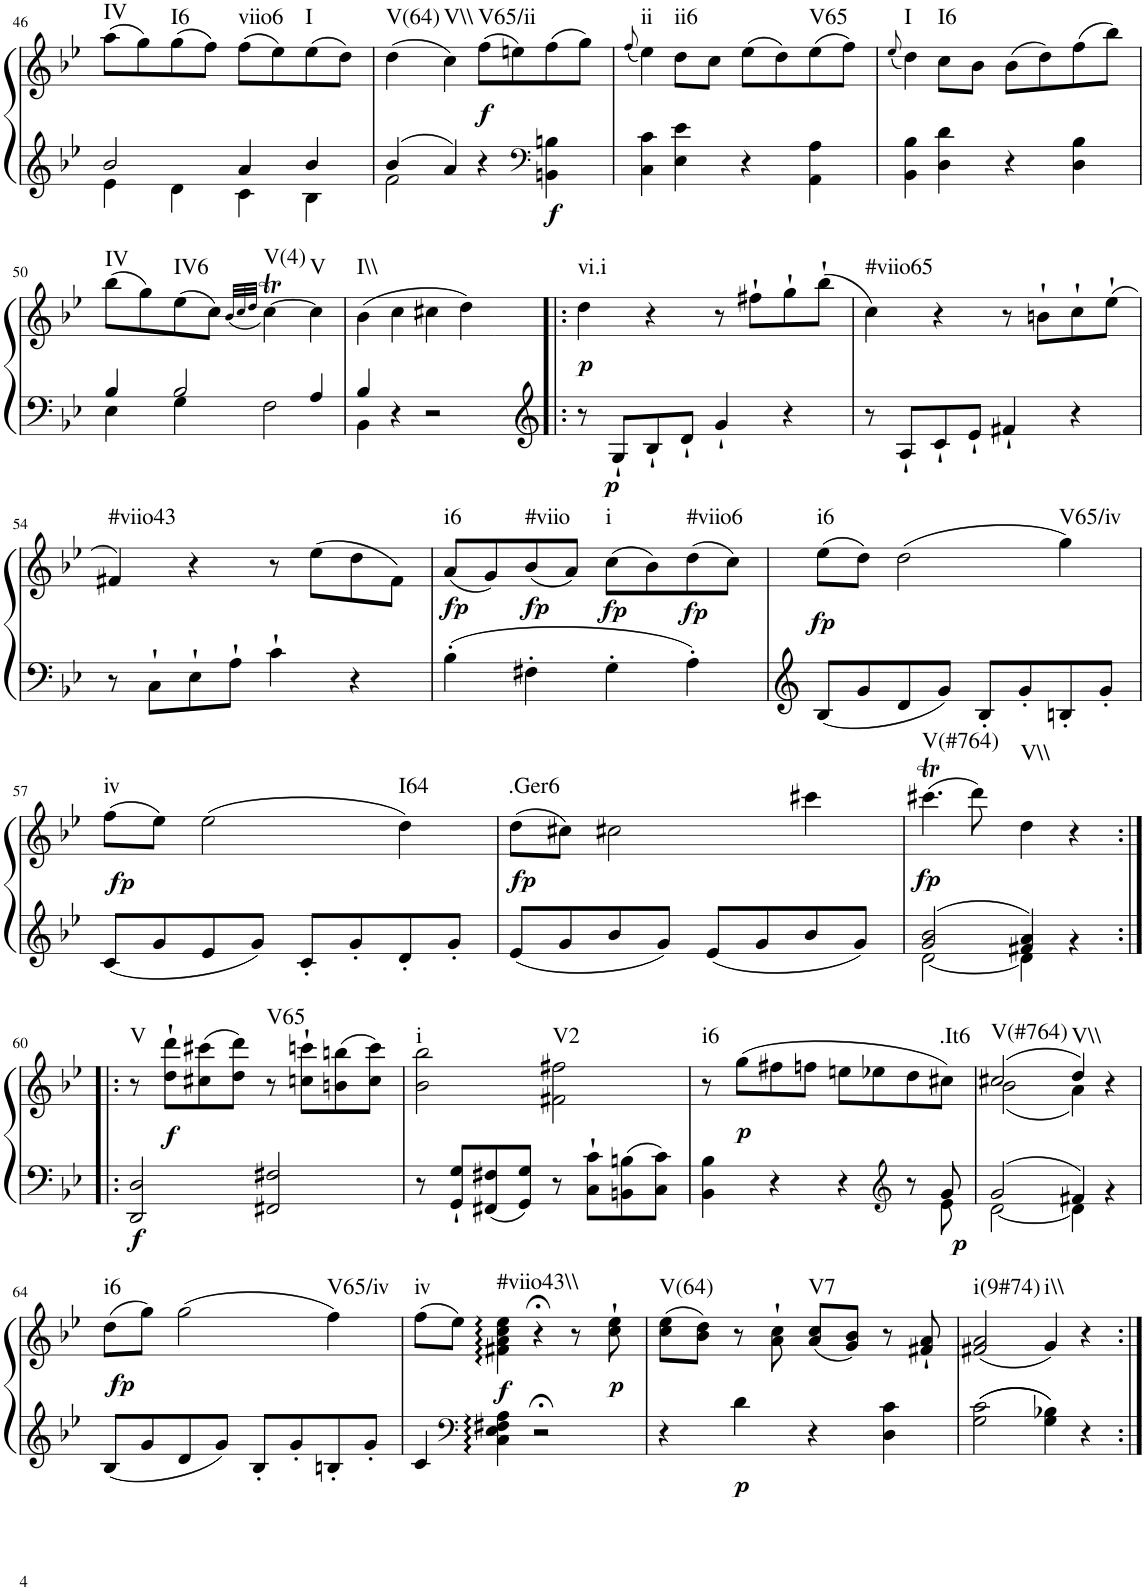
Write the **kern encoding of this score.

**kern	**kern	**dynam	**harte
*part1	*part1	*part1	*part1
*staff2	*staff1	*staff1/2	*
*I"Klavier linke Hand	*	*	*
!!LO:PB:g=z
*clefG2	*clefG2	*	*
*k[b-e-]	*k[b-e-]	*	*
*M2/2	*M2/2	*	*
*met(c|)	*met(c|)	*	*
=46	=46	=46	=46
*^	*	*	*
!	!	!	!	!LO:H:kt=IV
2b-/	4e-\	(8aa\L	.	N
.	.	8gg\)	.	.
!	!	!	!	!LO:H:kt=I6
.	4d\	(8gg\	.	N
.	.	8ff\J)	.	.
!	!	!	!	!LO:H:kt=viio6
4a/	4c\	(8ff\L	.	N
.	.	8ee-\)	.	.
!	!	!	!	!LO:H:kt=I
4b-/	4B-\	(8ee-\	.	N
.	.	8dd\J)	.	.
=47	=47	=47	=47	=47
!	!	!	!	!LO:H:kt=V(64)
4b-/	2f\	(4dd\	.	N
!	!	!	!	!LO:H:kt=V\\
4a/	.	4cc\)	.	N
!	!	!	!LO:DY:b	!LO:H:kt=V65/ii
4r	4ryy	(8ff\L	f	N
.	.	8een\)	.	.
*clefF4	*	*	*	*
!	!	!	!LO:DY:b=2	!
4BBn\ 4Bn\	4ryy	(8ff\	f	.
.	.	8gg\J)	.	.
*v	*v	*	*	*
=48	=48	=48	=48
.	(8qff/	.	.
!	!	!	!LO:H:kt=ii
4C\ 4c\	4ee-\)	.	N
!	!	!	!LO:H:kt=ii6
4E-\ 4e-\	8dd\L	.	N
.	8cc\J	.	.
4r	(8ee-\L	.	.
.	8dd\)	.	.
!	!	!	!LO:H:kt=V65
4AA\ 4A\	(8ee-\	.	N
.	8ff\J)	.	.
=49	=49	=49	=49
.	(8qee-/	.	.
!	!	!	!LO:H:kt=I
4BB-\ 4B-\	4dd\)	.	N
!	!	!	!LO:H:kt=I6
4D\ 4d\	8cc\L	.	N
.	8b-\J	.	.
4r	(8b-\L	.	.
.	8dd\)	.	.
4D\ 4B-\	(8ff\	.	.
.	8bb-\J)	.	.
!!LO:LB:g=z
=50	=50	=50	=50
*^	*	*	*
!	!	!	!	!LO:H:kt=IV
4B-/	4E-\	(8bb-\L	.	N
.	.	8gg\)	.	.
!	!	!	!	!LO:H:kt=IV6
2B-/	4G\	(8ee-\	.	N
.	.	8cc\J)	.	.
.	.	(32qb-/LLL	.	.
.	.	32qcc/	.	.
.	.	32qdd/JJJ	.	.
!	!	!	!	!LO:H:kt=V(4)
.	2F\	[4ccT\)	.	N
!	!	!	!	!LO:H:kt=V
4A/	.	4cc\]	.	N
=51	=51	=51	=51	=51
!	!	!	!	!LO:H:kt=I\\
4B-/	4BB-\	(4b-\	.	N
4r	2.ryy	4cc\	.	.
2r	.	4cc#X\	.	.
.	.	4dd\)	.	.
*v	*v	*	*	*
=52!|:	=52!|:	=52!|:	=52!|:
!	!	!LO:DY:b	!LO:H:kt=vi.i
8r	4dd\	p	N
!	!	!LO:DY:b=2	!
8G`/L	.	p	.
8B-`/	4r	.	.
8d`/J	.	.	.
4g`/	8r	.	.
.	8ff#X`\L	.	.
4r	8gg`\	.	.
.	(8bb-`\J	.	.
=53	=53	=53	=53
!	!	!	!LO:H:kt=#viio65
8r	4cc\)	.	N
8A`/L	.	.	.
8c`/	4r	.	.
8e-`/J	.	.	.
4f#X`/	8r	.	.
.	8bn`\L	.	.
4r	8cc`\	.	.
.	(8ee-`\J	.	.
!!LO:LB:g=z
=54	=54	=54	=54
!	!	!	!LO:H:kt=#viio43
8r	4f#X/)	.	N
8C`\L	.	.	.
8E-`\	4r	.	.
8A`\J	.	.	.
4c`\	8r	.	.
.	(8ee-\L	.	.
4r	8dd\	.	.
.	8f#\J)	.	.
=55	=55	=55	=55
!	!	!LO:DY:b	!LO:H:kt=i6
4B-'\	(8a/L	fp	N
.	8g/)	.	.
!	!	!LO:DY:b	!LO:H:kt=#viio
4F#X'\	(8b-/	fp	N
.	8a/J)	.	.
!	!	!LO:DY:b	!LO:H:kt=i
4G'\	(8cc\L	fp	N
.	8b-\)	.	.
!	!	!LO:DY:b	!LO:H:kt=#viio6
4A'\	(8dd\	fp	N
.	8cc\J)	.	.
=56	=56	=56	=56
!	!	!LO:DY:b	!LO:H:kt=i6
8B-/L	(8ee-\L	fp	N
8g/	8dd\J)	.	.
8d/	(2dd\	.	.
8g/J	.	.	.
8B-'/L	.	.	.
8g'/	.	.	.
!	!	!	!LO:H:kt=V65/iv
8Bn'/	4gg\)	.	N
8g'/J	.	.	.
!!LO:LB:g=z
=57	=57	=57	=57
!	!	!LO:DY:b	!LO:H:kt=iv
8c/L	(8ff\L	fp	N
8g/	8ee-\J)	.	.
8e-/	(2ee-\	.	.
8g/J	.	.	.
8c'/L	.	.	.
8g'/	.	.	.
!	!	!	!LO:H:kt=I64
8d'/	4dd\)	.	N
8g'/J	.	.	.
=58	=58	=58	=58
!	!	!LO:DY:b	!LO:H:kt=.Ger6
8e-/L	(8dd\L	fp	N
8g/	8cc#X\J)	.	.
8b-/	2cc#X\	.	.
8g/J	.	.	.
8e-/L	.	.	.
8g/	.	.	.
8b-/	4ccc#X\	.	.
8g/J	.	.	.
=59	=59	=59	=59
*^	*	*	*
!	!	!	!LO:DY:b	!LO:H:kt=V(#764)
2g/ 2b-/	[2d\	(4.ccc#Xt\	fp	N
.	.	8ddd\)	.	.
!	!	!	!	!LO:H:kt=V\\
4f#X/ 4a/	4d\]	4dd\	.	N
4ryy	4r	4r	.	.
!!LO:LB:g=z
=60:|!|:	=60:|!|:	=60:|!|:	=60:|!|:	=60:|!|:
!	!	!	!LO:DY:b=2	!LO:H:kt=V
*v	*v	*	*	*
2DD/ 2D/	8r	f	N
!	!	!LO:DY:b	!
.	8dd\` 8ddd\`L	f	.
.	(8cc#X\ 8ccc#X\	.	.
.	8dd\ 8ddd\J)	.	.
!	!	!	!LO:H:kt=V65
2FF#X/ 2F#X/	8r	.	N
.	8ccn\` 8cccn\`L	.	.
.	(8bn\ 8bbn\	.	.
.	8cc\ 8ccc\J)	.	.
=61	=61	=61	=61
!	!	!	!LO:H:kt=i
8r	2b-\ 2bb-\	.	N
8GG/` 8G/`L	.	.	.
8FF#X/ 8F#X/	.	.	.
8GG/ 8G/J	.	.	.
!	!	!	!LO:H:kt=V2
8r	2f#X\ 2ff#X\	.	N
8C\` 8c\`L	.	.	.
8BBn\ 8Bn\	.	.	.
8C\ 8c\J	.	.	.
=62	=62	=62	=62
*^	*	*	*
!	!	!	!	!LO:H:kt=i6
4BB-\ 4B-\	2..ryy	8r	.	N
!	!	!	!LO:DY:b	!
.	.	(8gg\L	p	.
4r	.	8ff#X\	.	.
.	.	8ffn\J	.	.
4r	.	8een\L	.	.
.	.	8ee-X\	.	.
*clefG2	*	*	*	*
8r	.	8dd\	.	.
!	!	!	!LO:DY:b=2	!LO:H:kt=.It6
8g/	8e-\	8cc#X\J)	p	N
=63	=63	=63	=63	=63
*	*	*^	*	*
!	!	!	!	!	!LO:H:kt=V(#764)
2g/	[2d\	(2cc#X/	(2b-\	.	N
!	!	!	!	!	!LO:H:kt=V\\
4f#X/	4d\]	4dd/)	4a\)	.	N
4ryy	4r	4r	4ryy	.	.
!!LO:LB:g=z
=64	=64	=64	=64	=64	=64
!	!	!	!	!LO:DY:b	!LO:H:kt=i6
*v	*v	*	*	*	*
*	*v	*v	*	*
8B-/L	(8dd\L	fp	N
8g/	8gg\J)	.	.
8d/	(2gg\	.	.
8g/J	.	.	.
8B-'/L	.	.	.
8g'/	.	.	.
!	!	!	!LO:H:kt=V65/iv
8Bn'/	4ff\)	.	N
8g'/J	.	.	.
=65	=65	=65	=65
!	!	!	!LO:H:kt=iv
4c/	(8ff\L	.	N
.	8ee-\J)	.	.
*clefF4	*	*	*
!	!	!LO:DY:b	!LO:H:kt=#viio43\\
4C\ 4E-\ 4F#X\ 4A\	4f#X\ 4a\ 4cc\ 4ee-\	f	N
2r;<	4r;<	.	.
.	8r	.	.
!	!	!LO:DY:b	!
.	8cc\` 8ee-\`	p	.
=66	=66	=66	=66
!	!	!	!LO:H:kt=V(64)
4r	(8cc\ 8ee-\L	.	N
.	8b-\ 8dd\J)	.	.
!	!	!LO:DY:b=2	!
4d\	8r	p	.
.	8a\` 8cc\`	.	.
!	!	!	!LO:H:kt=V7
4r	(8a/ 8cc/L	.	N
.	8g/ 8b-/J)	.	.
4D\ 4c\	8r	.	.
.	8f#X/` 8a/`	.	.
=67	=67	=67	=67
!	!	!	!LO:H:kt=i(9#74)
2G\ 2c\	(2f#X/ 2a/	.	N
!	!	!	!LO:H:kt=i\\
4G\ 4B-X\	4g/)	.	N
4r	4r	.	.
=:|!	=:|!	=:|!	=:|!
*-	*-	*-	*-
